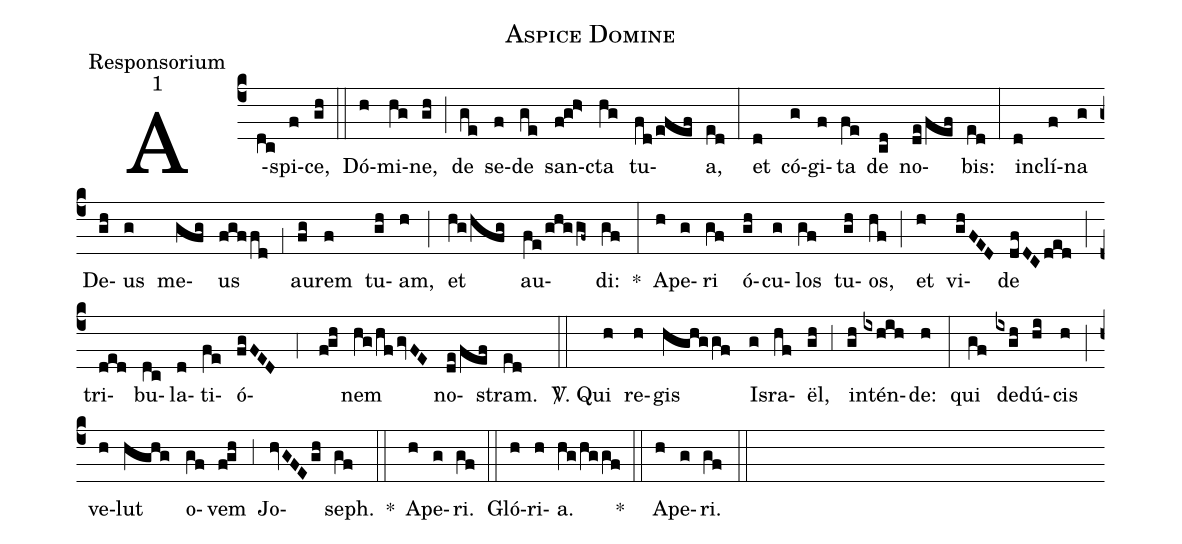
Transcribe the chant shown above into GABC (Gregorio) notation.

name:Aspice Domine;
office-part:Responsorium;
mode:1;
%%
(c4) A(dc)spi(f)ce,(gh) (::)
Dó(h)mi(hg)ne,(gh) (;) de(ge) se(f)de(ge) san(f!g!h>)cta(hg) tu(fd/efef)a,(ed) (:)
et(d) có(g)gi(f)ta(fe) de(cd) no(de/fef)bis:(ed) (:)
in(d)clí(f)na(g) De(gh)us(g) me(gfg)us(fgffd) (,1) au(fg)rem(f) tu(gh)am,(h) (;) et(hg/hfg) au(fe/ghggf~)di:(gf) *(:) A(h)pe(g)ri(gf) ó(gh)cu(g)los(gf) tu(gh)os,(hf) (;) et(h) vi(ghFED)de(dfDC/ded) (;) tri(ded)bu(dc)la(d)ti(fe)ó(fgFED,4f!gh)nem(hg/hf/gvFE) no(de/fef)stram.(ed) (::)

<sp>V/</sp>. Qui(h) re(h)gis(hghggf) Is(g)ra(hf)ël,(gh) (,3) in(gh)tén(ixhih)de:(h) (:)
qui(gf) de(ixgh)dú(hi)cis(h) (;) ve(h)lut(hghg) o(gf)vem(f!gh) (,3) Jo(hvGFE/gh)seph.(gf) *(::) A(h)pe(g)ri.(gf) (::)

Gló(h)ri(h)a.(hg/hggf) *(::) A(h)pe(g)ri.(gf) (::)
